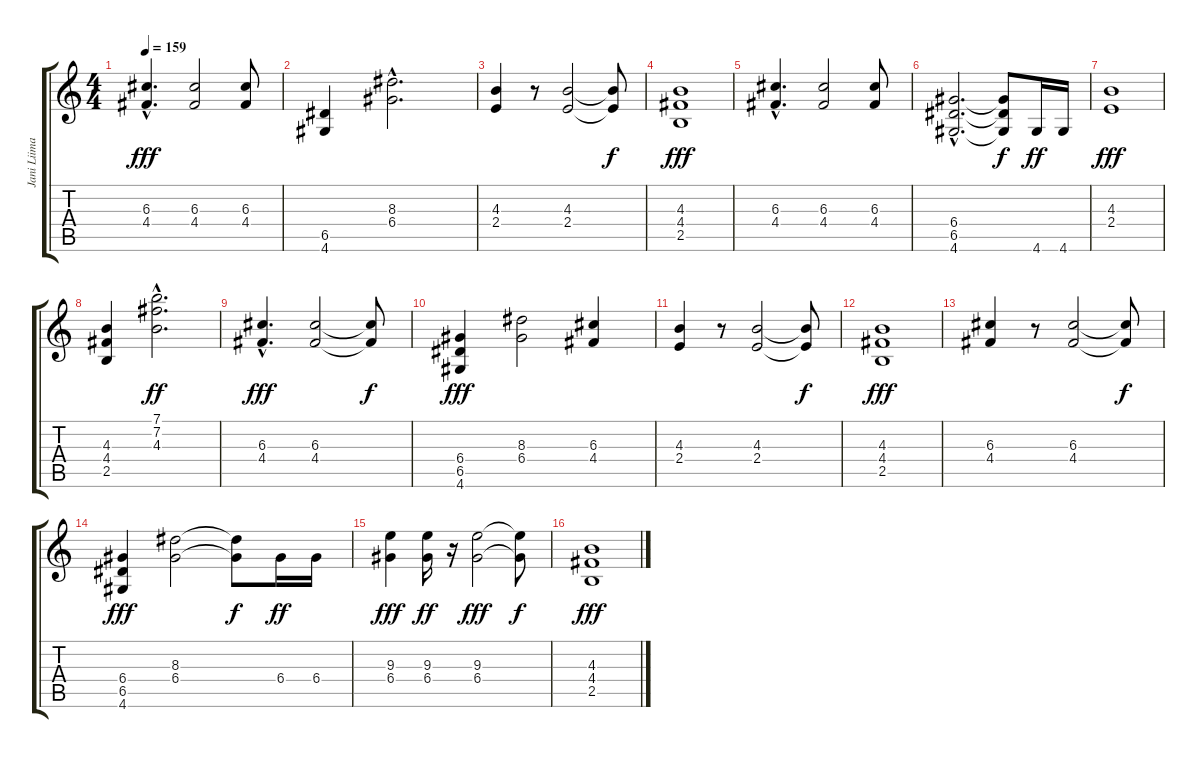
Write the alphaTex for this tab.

\track ("Jani Liimatainen" "Jani Liima") {instrument overdrivenguitar}
\staff {score tabs}
\tuning (E4 B3 G3 D3 A2 E2) {hide}
\ts (4 4)
\tempo 159
\clef g2
\ks c
(6.3{hac} 4.4{hac}).4{d dy fff} (6.3 4.4).2 (6.3 4.4).8 |
(6.5 4.6).4 (8.3{hac} 6.4{hac}).2{d} |
(4.3 2.4).4 r.8 (4.3 2.4).2 (4.3{t} 2.4{t}).8{dy f} |
(4.3 4.4 2.5).1{dy fff} |
(6.3{hac} 4.4{hac}).4{d} (6.3 4.4).2 (6.3 4.4).8 |
(6.4{hac} 6.5{hac} 4.6{hac}).2{d} (6.4{t} 6.5{t} 4.6{t}).8{dy f} 4.6.16{dy ff} 4.6.16 |
(4.3 2.4).1{dy fff} |
(4.3 4.4 2.5).4 (7.1{hac} 7.2{hac} 4.3{hac}).2{d dy ff} |
(6.3{hac} 4.4{hac}).4{d dy fff} (6.3 4.4).2 (6.3{t} 4.4{t}).8{dy f} |
(6.4 6.5 4.6).4{dy fff} (8.3 6.4).2 (6.3 4.4).4 |
(4.3 2.4).4 r.8 (4.3 2.4).2 (4.3{t} 2.4{t}).8{dy f} |
(4.3 4.4 2.5).1{dy fff} |
(6.3 4.4).4 r.8 (6.3 4.4).2 (6.3{t} 4.4{t}).8{dy f} |
(6.4 6.5 4.6).4{dy fff} (8.3 6.4).2 (8.3{t} 6.4{t}).8{dy f} 6.4.16{dy ff} 6.4.16 |
(9.3 6.4).4{dy fff} (9.3 6.4).16{dy ff} r.16 (9.3 6.4).2{dy fff} (9.3{t} 6.4{t}).8{dy f} |
(4.3 4.4 2.5).1{dy fff}
